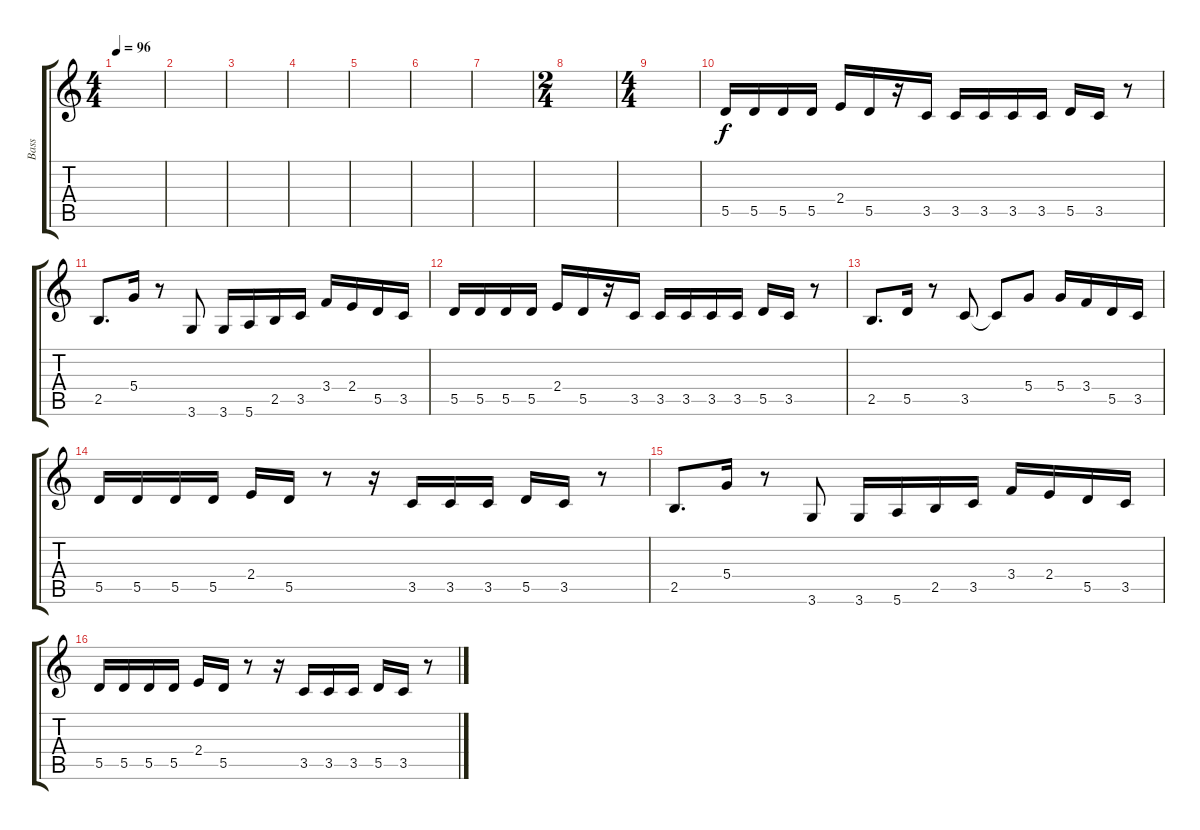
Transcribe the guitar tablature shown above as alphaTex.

\track ("Bass" "Bass") {instrument slapbass1}
\staff {score tabs}
\tuning (E4 B3 G3 D3 A2 E2) {hide}
\ts (4 4)
\tempo 96
\clef g2
\ks c
|
|
|
|
|
|
|
\ts (2 4)
|
\ts (4 4)
|
5.5.16 5.5.16 5.5.16 5.5.16 2.4.16 5.5.16 r.16 3.5.16 3.5.16 3.5.16 3.5.16 3.5.16 5.5.16 3.5.16 r.8 |
2.5.8{d} 5.4.16 r.8 3.6.8 3.6.16 5.6.16 2.5.16 3.5.16 3.4.16 2.4.16 5.5.16 3.5.16 |
5.5.16 5.5.16 5.5.16 5.5.16 2.4.16 5.5.16 r.16 3.5.16 3.5.16 3.5.16 3.5.16 3.5.16 5.5.16 3.5.16 r.8 |
2.5.8{d} 5.5.16 r.8 3.5.8 3.5{t}.8 5.4.8 5.4.16 3.4.16 5.5.16 3.5.16 |
5.5.16 5.5.16 5.5.16 5.5.16 2.4.16 5.5.16 r.8 r.16 3.5.16 3.5.16 3.5.16 5.5.16 3.5.16 r.8 |
2.5.8{d} 5.4.16 r.8 3.6.8 3.6.16 5.6.16 2.5.16 3.5.16 3.4.16 2.4.16 5.5.16 3.5.16 |
5.5.16 5.5.16 5.5.16 5.5.16 2.4.16 5.5.16 r.8 r.16 3.5.16 3.5.16 3.5.16 5.5.16 3.5.16 r.8
